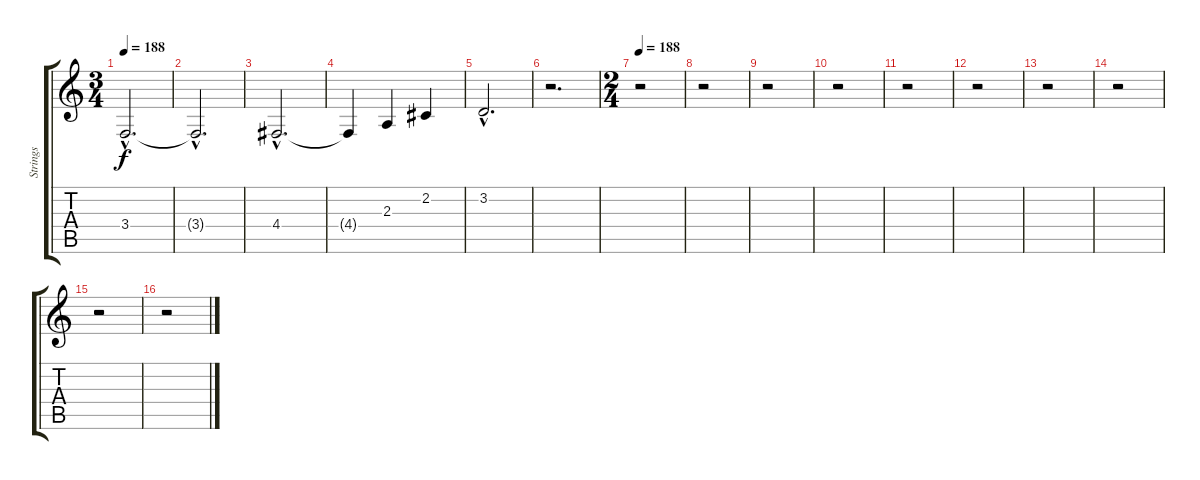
\track ("Strings" "Strings") {instrument stringensemble2}
\staff {score tabs}
\tuning (E4 B3 G3 D3 A2 E2) {hide}
\ts (3 4)
\tempo 188
\clef g2
\ks c
3.4{hac}.2{d dy f} |
3.4{hac t}.2{d} |
4.4{hac}.2{d} |
4.4{t}.4 2.3.4 2.2.4 |
3.2{hac}.2{d} |
r.2{d} |
\ts (2 4)
\tempo 188
r.2 |
r.2 |
r.2 |
r.2 |
r.2 |
r.2 |
r.2 |
r.2 |
r.2 |
r.2
